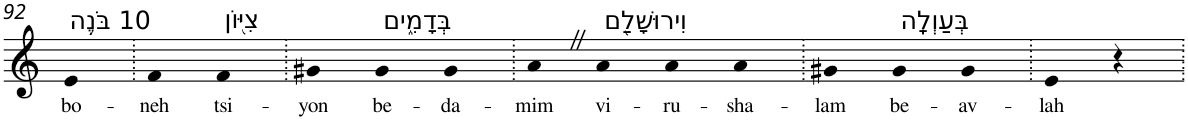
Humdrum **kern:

**kern	**text
*part1	*part1
*staff1	*staff1
*I"Piano	*
*I'Pno	*
!!LO:PB:g=z
*clefG2	*
*k[]	*
=92	=92
!LO:TX:a:t=10 בֹּנֶ֥ה	!
!	!LO:LY:b
4e	bo-
=93.	=93.
!	!LO:LY:b
4f	-neh
!LO:TX:a:t=צִיּ֖וֹן	!
!	!LO:LY:b
4f	tsi-
=94.	=94.
!	!LO:LY:b
4g#X	-yon
!LO:TX:a:t=בְּדָמִ֑ים	!
!	!LO:LY:b
4g#	be-
!	!LO:LY:b
4g#	-da-
=95.	=95.
!	!LO:LY:b
4aZ	-mim
!LO:TX:a:t=וִירוּשָׁלִַ֖ם	!
!	!LO:LY:b
4a	vi-
!	!LO:LY:b
4a	-ru-
!	!LO:LY:b
4a	-sha-
=96.	=96.
!	!LO:LY:b
4g#X	-lam
!LO:TX:a:t=בְּעַוְלָֽה	!
!	!LO:LY:b
4g#	be-
!	!LO:LY:b
4g#	-av-
=97.	=97.
!	!LO:LY:b
4e	-lah
4r	.
=.	=.
*-	*-
